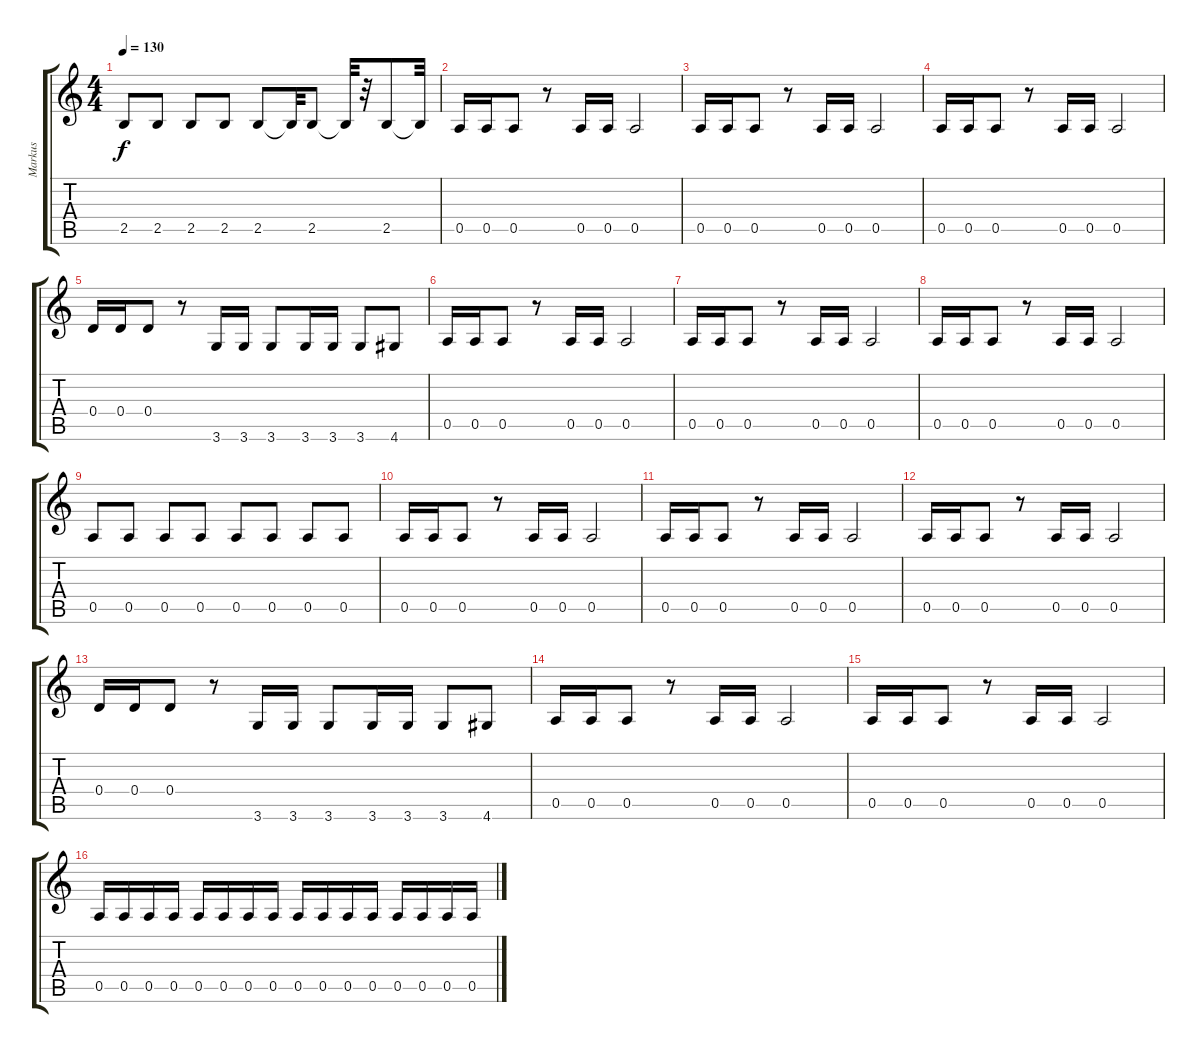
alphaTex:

\track ("Markus" "Markus") {instrument electricbasspick}
\staff {score tabs}
\tuning (E4 B3 G3 D3 A2 E2) {hide}
\ts (4 4)
\tempo 130
\clef g2
\ks c
2.5.8{dy f} 2.5.8 2.5.8 2.5.8 2.5.8 2.5{t}.32 2.5.8 2.5{t}.32 r.32 2.5.8 2.5{t}.32 |
0.5.16 0.5.16 0.5.8 r.8 0.5.16 0.5.16 0.5.2 |
0.5.16 0.5.16 0.5.8 r.8 0.5.16 0.5.16 0.5.2 |
0.5.16 0.5.16 0.5.8 r.8 0.5.16 0.5.16 0.5.2 |
0.4.16 0.4.16 0.4.8 r.8 3.6.16 3.6.16 3.6.8 3.6.16 3.6.16 3.6.8 4.6.8 |
0.5.16 0.5.16 0.5.8 r.8 0.5.16 0.5.16 0.5.2 |
0.5.16 0.5.16 0.5.8 r.8 0.5.16 0.5.16 0.5.2 |
0.5.16 0.5.16 0.5.8 r.8 0.5.16 0.5.16 0.5.2 |
0.5.8 0.5.8 0.5.8 0.5.8 0.5.8 0.5.8 0.5.8 0.5.8 |
0.5.16 0.5.16 0.5.8 r.8 0.5.16 0.5.16 0.5.2 |
0.5.16 0.5.16 0.5.8 r.8 0.5.16 0.5.16 0.5.2 |
0.5.16 0.5.16 0.5.8 r.8 0.5.16 0.5.16 0.5.2 |
0.4.16 0.4.16 0.4.8 r.8 3.6.16 3.6.16 3.6.8 3.6.16 3.6.16 3.6.8 4.6.8 |
0.5.16 0.5.16 0.5.8 r.8 0.5.16 0.5.16 0.5.2 |
0.5.16 0.5.16 0.5.8 r.8 0.5.16 0.5.16 0.5.2 |
0.5.16 0.5.16 0.5.16 0.5.16 0.5.16 0.5.16 0.5.16 0.5.16 0.5.16 0.5.16 0.5.16 0.5.16 0.5.16 0.5.16 0.5.16 0.5.16
